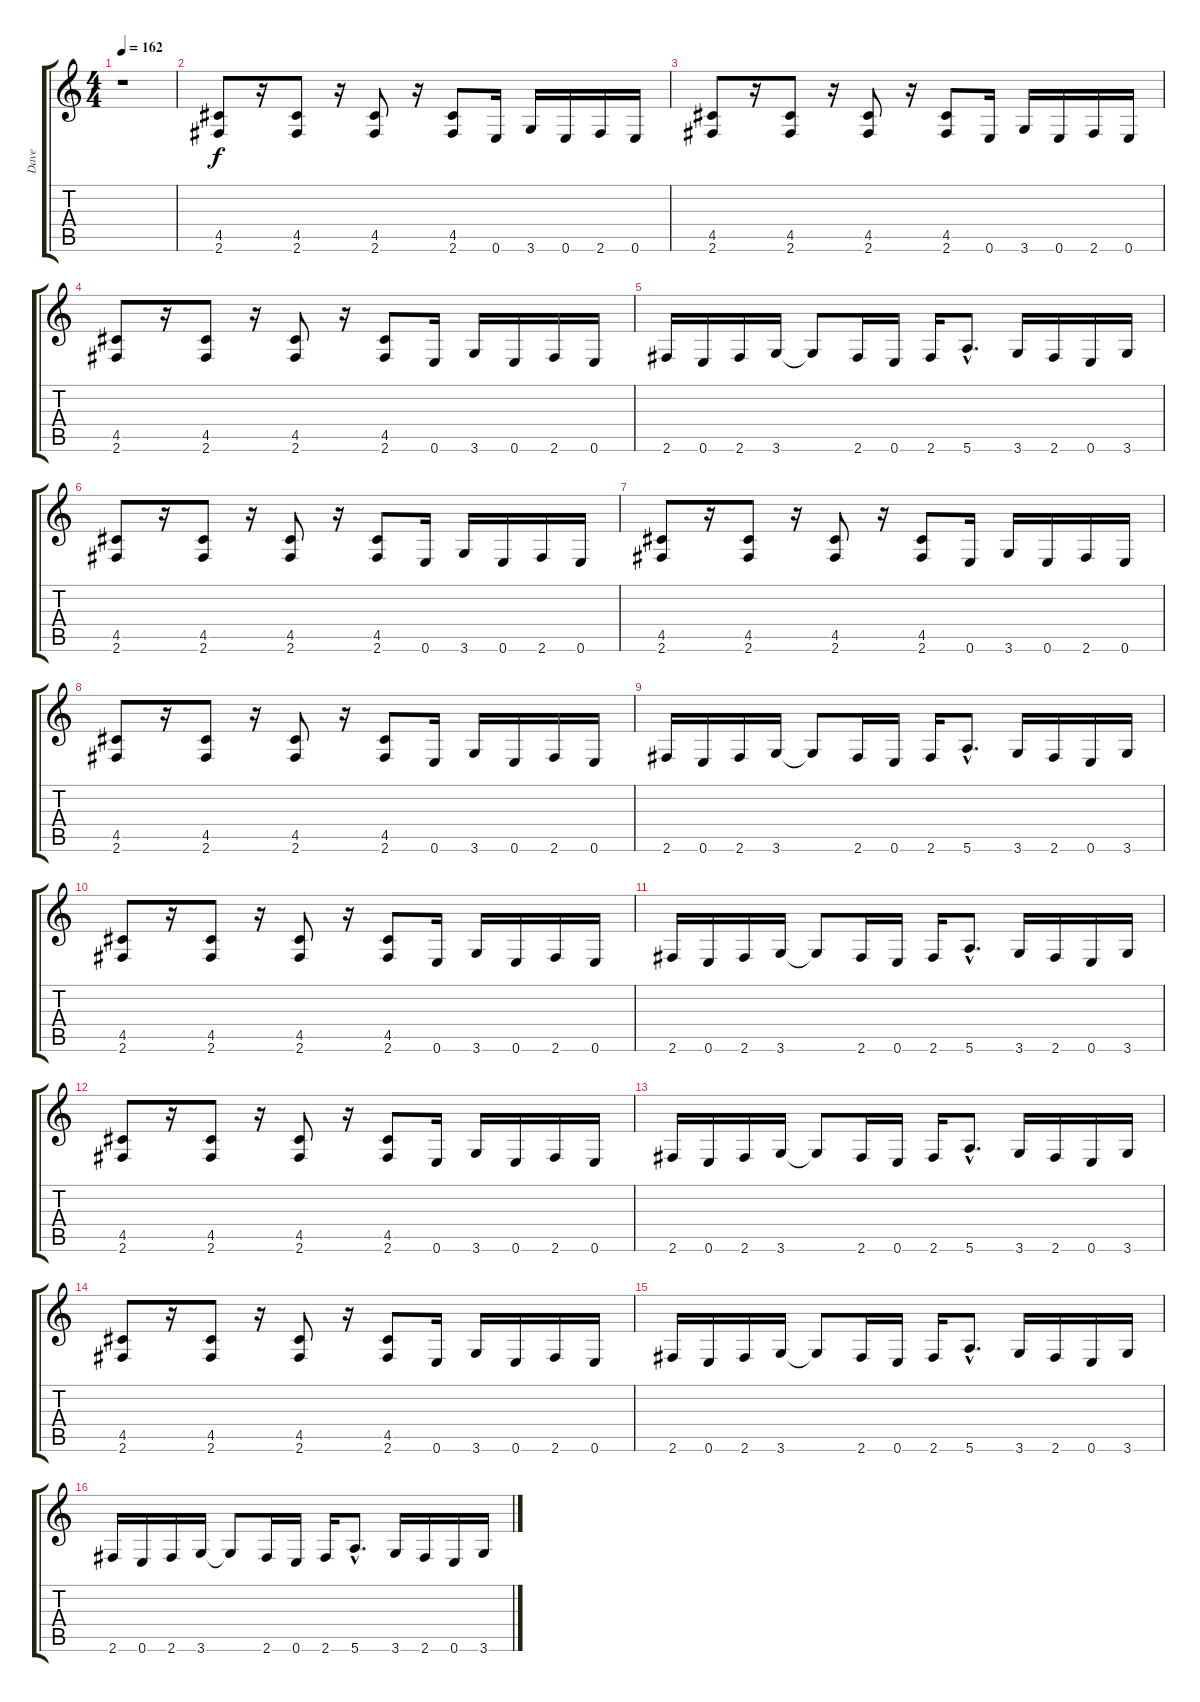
\track ("Dave" "Dave") {instrument distortionguitar}
\staff {score tabs}
\tuning (E4 B3 G3 D3 A2 E2) {hide}
\ts (4 4)
\tempo 162
\clef g2
\ks c
r.1{dy f instrument distortionguitar} |
(4.5 2.6).8 r.16 (4.5 2.6).8 r.16 (4.5 2.6).8 r.16 (4.5 2.6).8 0.6.16 3.6.16 0.6.16 2.6.16 0.6.16 |
(4.5 2.6).8 r.16 (4.5 2.6).8 r.16 (4.5 2.6).8 r.16 (4.5 2.6).8 0.6.16 3.6.16 0.6.16 2.6.16 0.6.16 |
(4.5 2.6).8 r.16 (4.5 2.6).8 r.16 (4.5 2.6).8 r.16 (4.5 2.6).8 0.6.16 3.6.16 0.6.16 2.6.16 0.6.16 |
2.6.16 0.6.16 2.6.16 3.6.16 3.6{t}.8 2.6.16 0.6.16 2.6.16 5.6{hac}.8{d} 3.6.16 2.6.16 0.6.16 3.6.16 |
(4.5 2.6).8 r.16 (4.5 2.6).8 r.16 (4.5 2.6).8 r.16 (4.5 2.6).8 0.6.16 3.6.16 0.6.16 2.6.16 0.6.16 |
(4.5 2.6).8 r.16 (4.5 2.6).8 r.16 (4.5 2.6).8 r.16 (4.5 2.6).8 0.6.16 3.6.16 0.6.16 2.6.16 0.6.16 |
(4.5 2.6).8 r.16 (4.5 2.6).8 r.16 (4.5 2.6).8 r.16 (4.5 2.6).8 0.6.16 3.6.16 0.6.16 2.6.16 0.6.16 |
2.6.16 0.6.16 2.6.16 3.6.16 3.6{t}.8 2.6.16 0.6.16 2.6.16 5.6{hac}.8{d} 3.6.16 2.6.16 0.6.16 3.6.16 |
(4.5 2.6).8 r.16 (4.5 2.6).8 r.16 (4.5 2.6).8 r.16 (4.5 2.6).8 0.6.16 3.6.16 0.6.16 2.6.16 0.6.16 |
2.6.16 0.6.16 2.6.16 3.6.16 3.6{t}.8 2.6.16 0.6.16 2.6.16 5.6{hac}.8{d} 3.6.16 2.6.16 0.6.16 3.6.16 |
(4.5 2.6).8 r.16 (4.5 2.6).8 r.16 (4.5 2.6).8 r.16 (4.5 2.6).8 0.6.16 3.6.16 0.6.16 2.6.16 0.6.16 |
2.6.16 0.6.16 2.6.16 3.6.16 3.6{t}.8 2.6.16 0.6.16 2.6.16 5.6{hac}.8{d} 3.6.16 2.6.16 0.6.16 3.6.16 |
(4.5 2.6).8 r.16 (4.5 2.6).8 r.16 (4.5 2.6).8 r.16 (4.5 2.6).8 0.6.16 3.6.16 0.6.16 2.6.16 0.6.16 |
2.6.16 0.6.16 2.6.16 3.6.16 3.6{t}.8 2.6.16 0.6.16 2.6.16 5.6{hac}.8{d} 3.6.16 2.6.16 0.6.16 3.6.16 |
2.6.16 0.6.16 2.6.16 3.6.16 3.6{t}.8 2.6.16 0.6.16 2.6.16 5.6{hac}.8{d} 3.6.16 2.6.16 0.6.16 3.6.16
